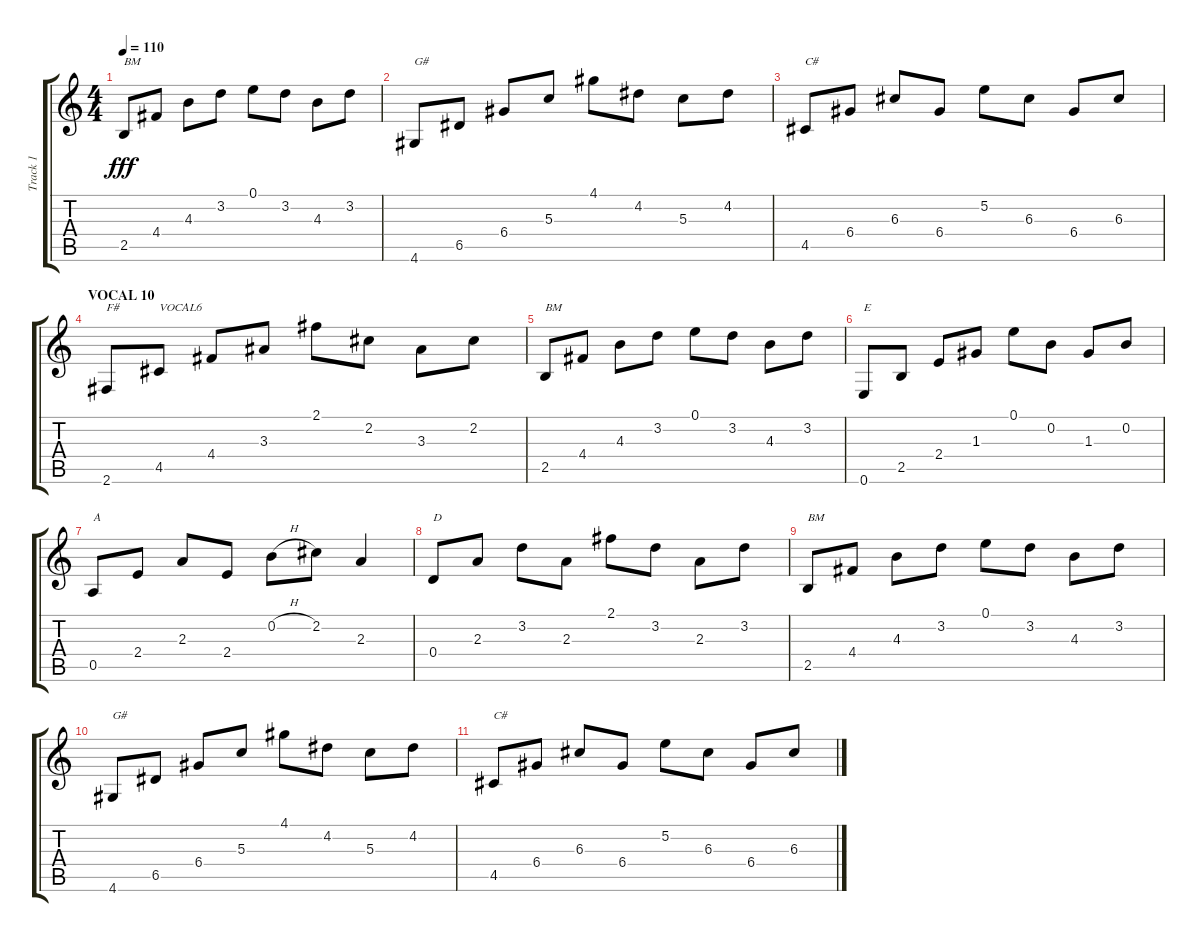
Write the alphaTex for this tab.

\track ("Track 1" "Track 1") {instrument acousticguitarsteel}
\staff {score tabs}
\tuning (E4 B3 G3 D3 A2 E2) {hide}
\ts (4 4)
\tempo 110
\clef g2
\ks c
2.5.8{txt "BM" dy fff} 4.4.8 4.3.8 3.2.8 0.1.8 3.2.8 4.3.8 3.2.8 |
4.6.8{txt "G#"} 6.5.8 6.4.8 5.3.8 4.1.8 4.2.8 5.3.8 4.2.8 |
4.5.8{txt "C#"} 6.4.8 6.3.8 6.4.8 5.2.8 6.3.8 6.4.8 6.3.8 |
\section ("" "VOCAL 10")
2.6.8{txt "F#"} 4.5.8{txt "VOCAL6"} 4.4.8 3.3.8 2.1.8 2.2.8 3.3.8 2.2.8 |
2.5.8{txt "BM"} 4.4.8 4.3.8 3.2.8 0.1.8 3.2.8 4.3.8 3.2.8 |
0.6.8{txt "E"} 2.5.8 2.4.8 1.3.8 0.1.8 0.2.8 1.3.8 0.2.8 |
0.5.8{txt "A"} 2.4.8 2.3.8 2.4.8 0.2{h}.8 2.2.8 2.3.4 |
0.4.8{txt "D"} 2.3.8 3.2.8 2.3.8 2.1.8 3.2.8 2.3.8 3.2.8 |
2.5.8{txt "BM" volume 0} 4.4.8 4.3.8 3.2.8 0.1.8 3.2.8 4.3.8 3.2.8 |
4.6.8{txt "G#"} 6.5.8 6.4.8 5.3.8 4.1.8 4.2.8 5.3.8 4.2.8 |
4.5.8{txt "C#"} 6.4.8 6.3.8 6.4.8 5.2.8 6.3.8 6.4.8 6.3.8
